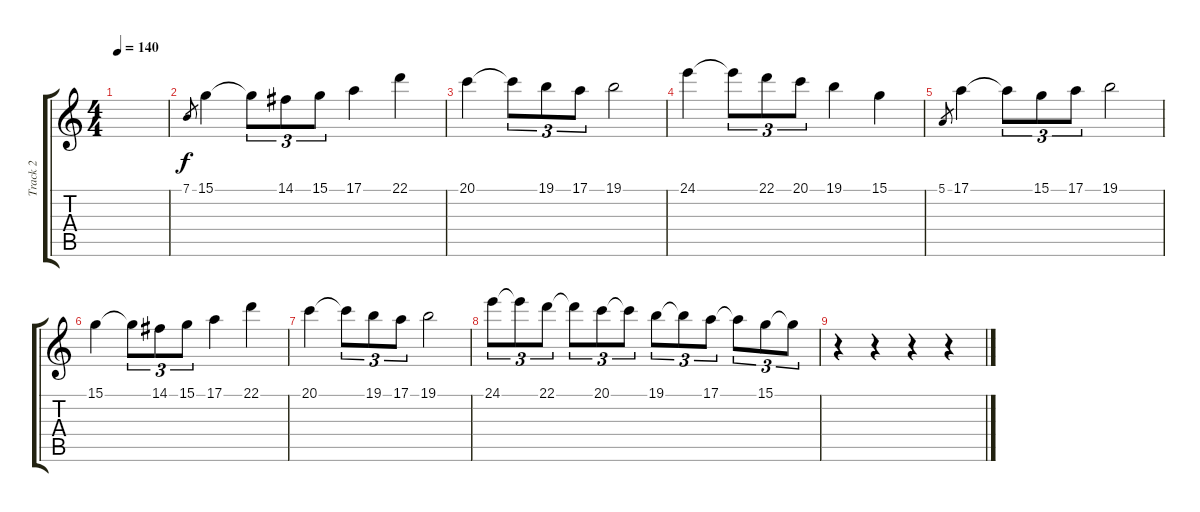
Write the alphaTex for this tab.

\track ("Track 2" "Track 2") {instrument flute}
\staff {score tabs}
\tuning (E4 B3 G3 D3 A2 E2) {hide}
\ts (4 4)
\tempo 140
\clef g2
\ks c
|
7.1.8{gr} 15.1.4 15.1{t}.8{tu (3 2)} 14.1.8{tu (3 2)} 15.1.8{tu (3 2)} 17.1.4 22.1.4 |
20.1.4 20.1{t}.8{tu (3 2)} 19.1.8{tu (3 2)} 17.1.8{tu (3 2)} 19.1.2 |
24.1.4 24.1{t}.8{tu (3 2)} 22.1.8{tu (3 2)} 20.1.8{tu (3 2)} 19.1.4 15.1.4 |
5.1.8{gr} 17.1.4 17.1{t}.8{tu (3 2)} 15.1.8{tu (3 2)} 17.1.8{tu (3 2)} 19.1.2 |
15.1.4 15.1{t}.8{tu (3 2)} 14.1.8{tu (3 2)} 15.1.8{tu (3 2)} 17.1.4 22.1.4 |
20.1.4 20.1{t}.8{tu (3 2)} 19.1.8{tu (3 2)} 17.1.8{tu (3 2)} 19.1.2 |
24.1.8{tu (3 2)} 24.1{t}.8{tu (3 2)} 22.1.8{tu (3 2)} 22.1{t}.8{tu (3 2)} 20.1.8{tu (3 2)} 20.1{t}.8{tu (3 2)} 19.1.8{tu (3 2)} 19.1{t}.8{tu (3 2)} 17.1.8{tu (3 2)} 17.1{t}.8{tu (3 2)} 15.1.8{tu (3 2)} 15.1{t}.8{tu (3 2)} |
r.4 r.4 r.4 r.4
